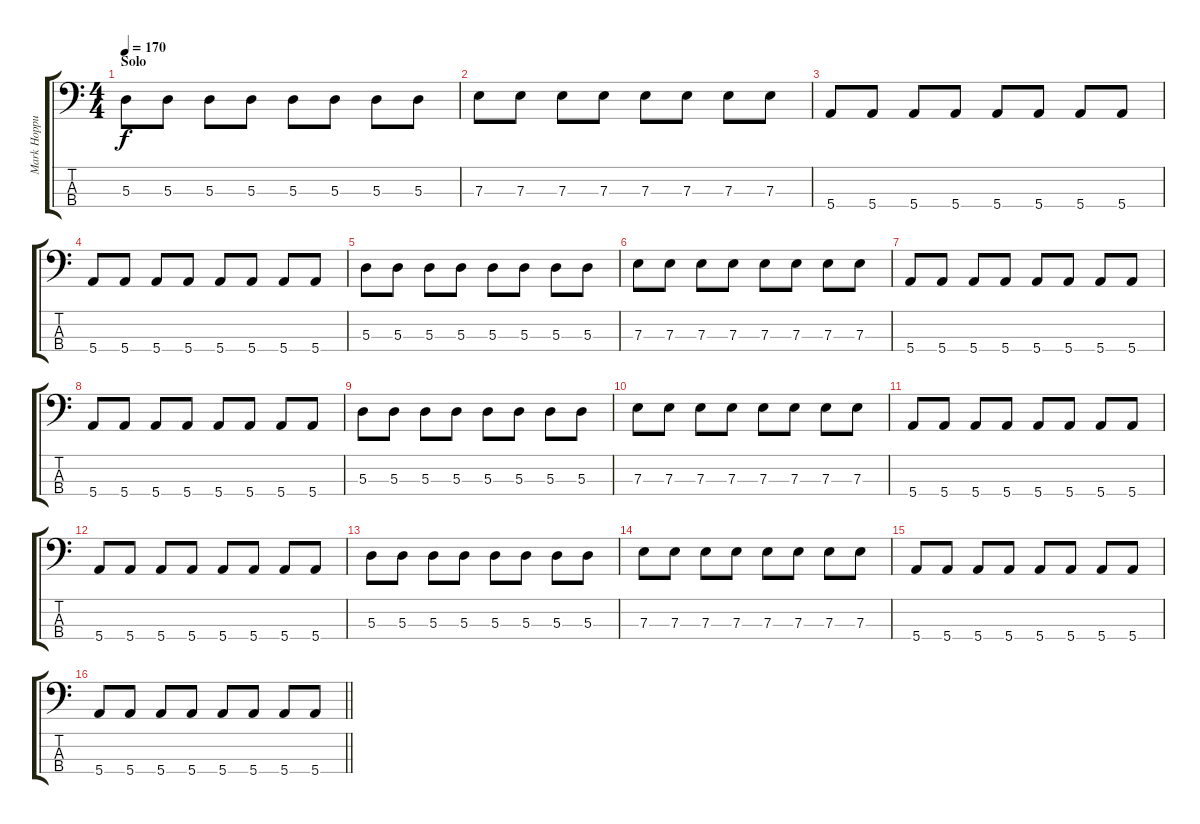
\track ("Mark Hoppus" "Mark Hoppu") {instrument electricbassfinger}
\staff {score tabs}
\tuning (G2 D2 A1 E1) {hide}
\ts (4 4)
\section ("" "Solo")
\tempo 170
\clef f4
\ks c
5.3.8{dy f} 5.3.8 5.3.8 5.3.8 5.3.8 5.3.8 5.3.8 5.3.8 |
7.3.8 7.3.8 7.3.8 7.3.8 7.3.8 7.3.8 7.3.8 7.3.8 |
5.4.8 5.4.8 5.4.8 5.4.8 5.4.8 5.4.8 5.4.8 5.4.8 |
5.4.8 5.4.8 5.4.8 5.4.8 5.4.8 5.4.8 5.4.8 5.4.8 |
5.3.8 5.3.8 5.3.8 5.3.8 5.3.8 5.3.8 5.3.8 5.3.8 |
7.3.8 7.3.8 7.3.8 7.3.8 7.3.8 7.3.8 7.3.8 7.3.8 |
5.4.8 5.4.8 5.4.8 5.4.8 5.4.8 5.4.8 5.4.8 5.4.8 |
5.4.8 5.4.8 5.4.8 5.4.8 5.4.8 5.4.8 5.4.8 5.4.8 |
5.3.8 5.3.8 5.3.8 5.3.8 5.3.8 5.3.8 5.3.8 5.3.8 |
7.3.8 7.3.8 7.3.8 7.3.8 7.3.8 7.3.8 7.3.8 7.3.8 |
5.4.8 5.4.8 5.4.8 5.4.8 5.4.8 5.4.8 5.4.8 5.4.8 |
5.4.8 5.4.8 5.4.8 5.4.8 5.4.8 5.4.8 5.4.8 5.4.8 |
5.3.8 5.3.8 5.3.8 5.3.8 5.3.8 5.3.8 5.3.8 5.3.8 |
7.3.8 7.3.8 7.3.8 7.3.8 7.3.8 7.3.8 7.3.8 7.3.8 |
5.4.8 5.4.8 5.4.8 5.4.8 5.4.8 5.4.8 5.4.8 5.4.8 |
\barLineRight lightlight
5.4.8 5.4.8 5.4.8 5.4.8 5.4.8 5.4.8 5.4.8 5.4.8
